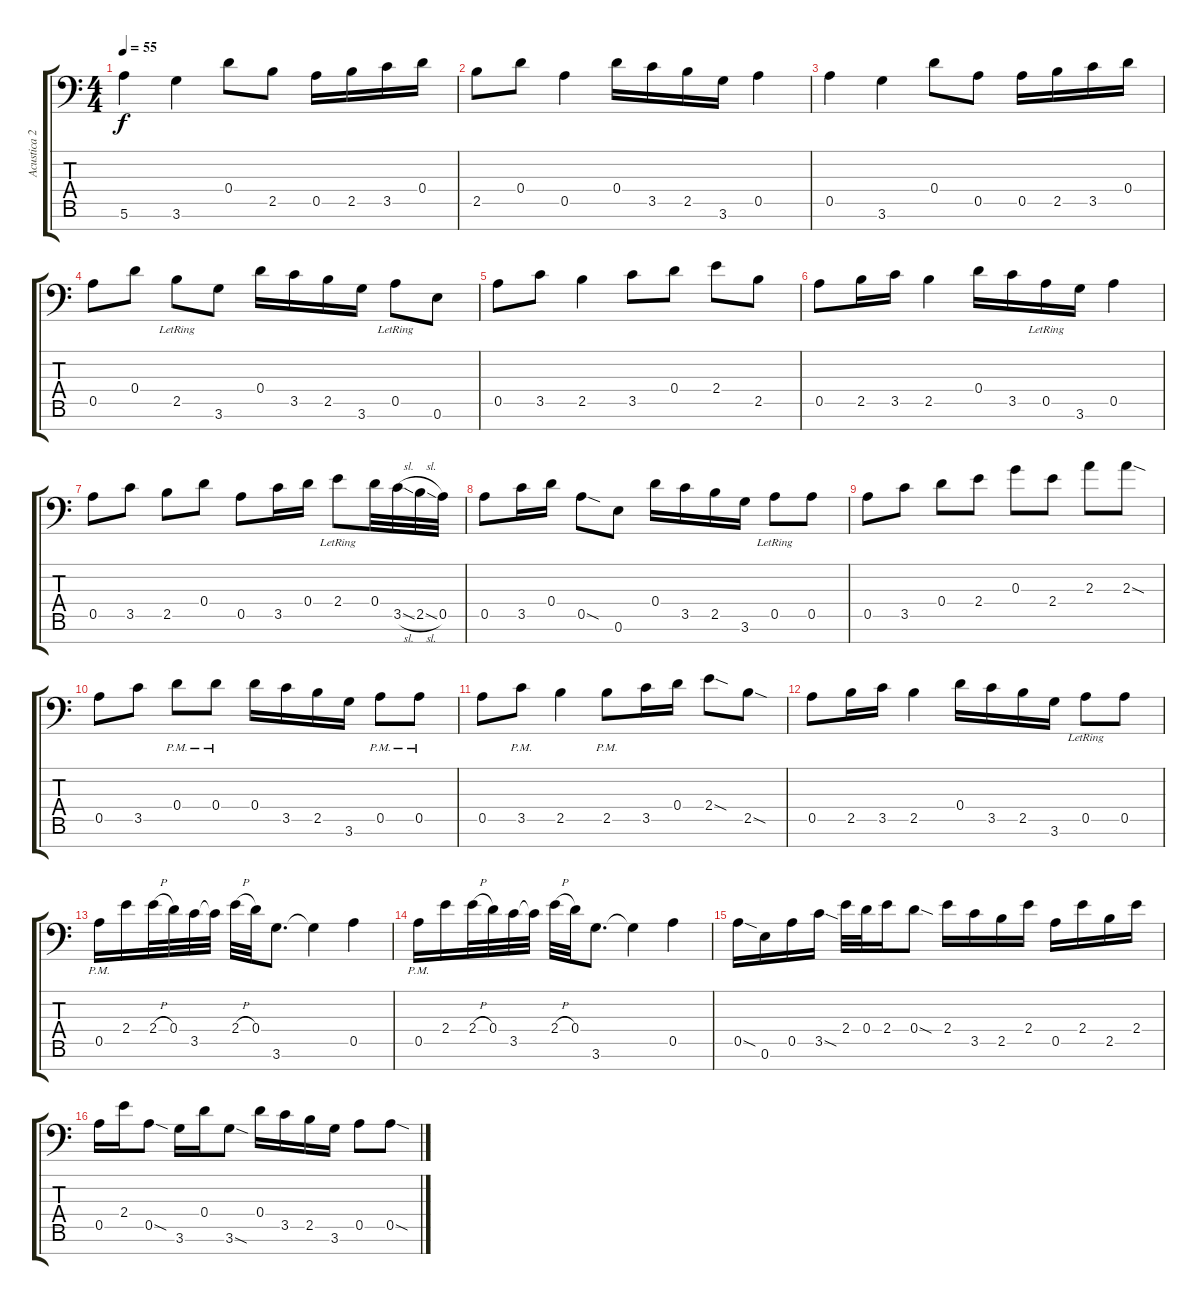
\track ("Acustica 2" "Acustica 2") {instrument acousticguitarnylon}
\staff {score tabs}
\tuning (E4 B3 G3 D3 A2 E2 A1) {hide}
\ts (4 4)
\tempo 55
\clef f4
\ks c
5.6.4{dy f instrument acousticguitarnylon} 3.6.4 0.4.8 2.5.8 0.5.16 2.5.16 3.5.16 0.4.16 |
2.5.8 0.4.8 0.5.4 0.4.16 3.5.16 2.5.16 3.6.16 0.5.4 |
0.5.4 3.6.4 0.4.8 0.5.8 0.5.16 2.5.16 3.5.16 0.4.16 |
0.5.8 0.4.8 2.5{lr}.8 3.6.8 0.4.16 3.5.16 2.5.16 3.6.16 0.5{lr}.8 0.6.8 |
0.5.8 3.5.8 2.5.4 3.5.8 0.4.8 2.4.8 2.5.8 |
0.5.8 2.5.16 3.5.16 2.5.4 0.4.16 3.5.16 0.5{lr}.16 3.6.16 0.5.4 |
0.5.8 3.5.8 2.5.8 0.4.8 0.5.8 3.5.16 0.4.16 2.4{lr}.8 0.4.32 3.5{sl}.32 2.5{sl}.32 0.5.32 |
0.5.8 3.5.16 0.4.16 0.5{sod}.8 0.6.8 0.4.16 3.5.16 2.5.16 3.6.16 0.5{lr}.8 0.5.8 |
0.5.8 3.5.8 0.4.8 2.4.8 0.3.8 2.4.8 2.3.8 2.3{sod}.8 |
0.5.8 3.5.8 0.4{pm}.8 0.4{pm}.8 0.4.16 3.5.16 2.5.16 3.6.16 0.5{pm}.8 0.5{pm}.8 |
0.5.8 3.5{pm}.8 2.5.4 2.5{pm}.8 3.5.16 0.4.16 2.4{sod}.8 2.5{sod}.8 |
0.5.8 2.5.16 3.5.16 2.5.4 0.4.16 3.5.16 2.5.16 3.6.16 0.5{lr}.8 0.5.8 |
0.5{pm}.16 2.4.16 2.4{h}.32 0.4.32 3.5.32 3.5{t}.32 2.4{h}.32 0.4.32 3.6.8{d} 3.6{t}.4 0.5.4 |
0.5{pm}.16 2.4.16 2.4{h}.32 0.4.32 3.5.32 3.5{t}.32 2.4{h}.32 0.4.32 3.6.8{d} 3.6{t}.4 0.5.4 |
0.5{sod}.16 0.6.16 0.5.16 3.5{sod}.16 2.4.32 0.4.32 2.4.16 0.4{sod}.8 2.4.16 3.5.16 2.5.16 2.4.16 0.5.16 2.4.16 2.5.16 2.4.16 |
0.5.16 2.4.16 0.5{sod}.8 3.6.16 0.4.16 3.6{sod}.8 0.4.16 3.5.16 2.5.16 3.6.16 0.5.8 0.5{sod}.8
